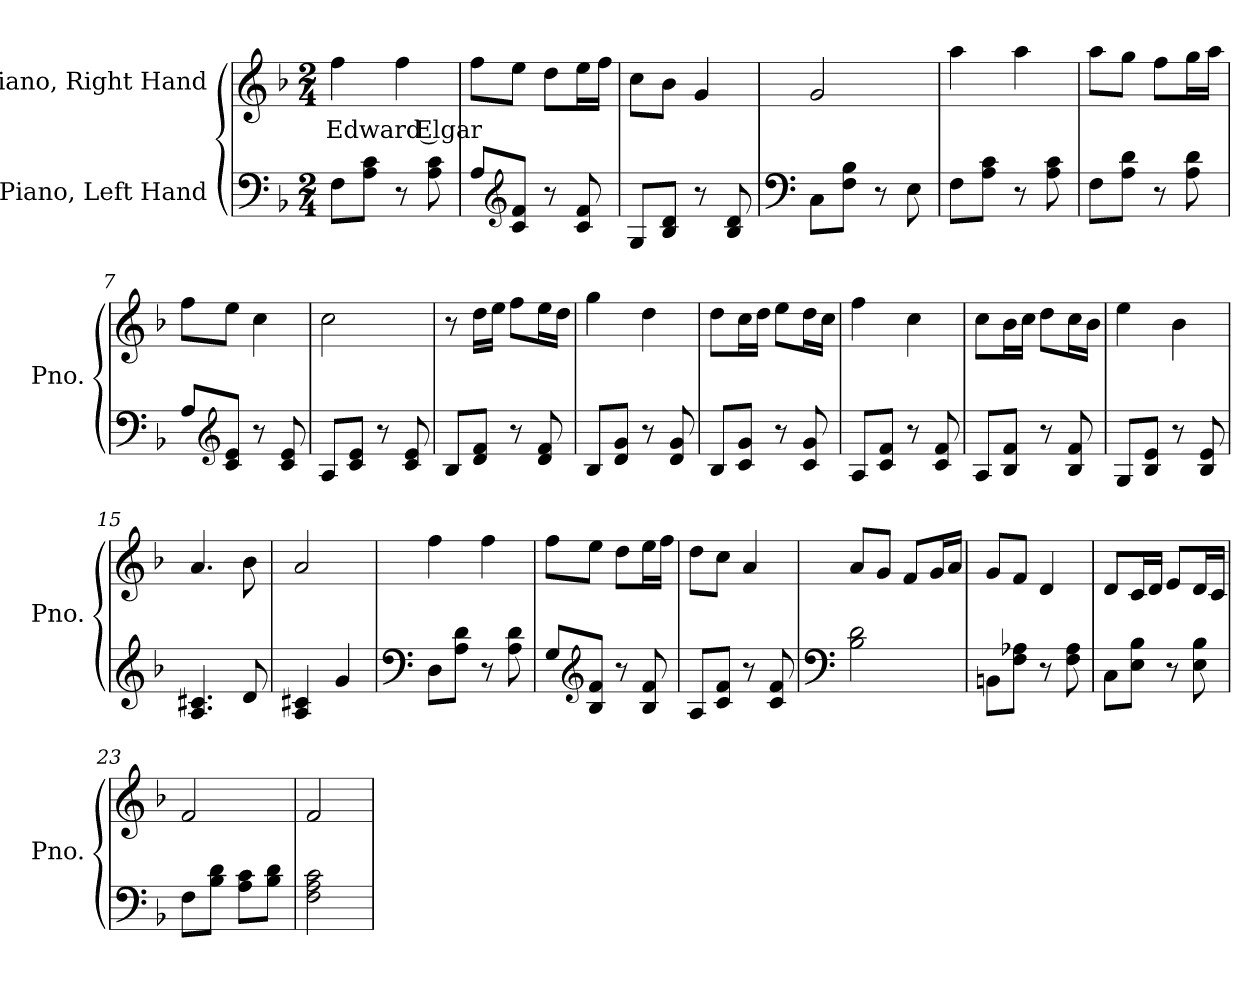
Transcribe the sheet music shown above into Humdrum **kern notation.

**kern	**kern	**text
*part2	*part1	*part1
*staff2	*staff1	*staff1
*I"Piano, Left Hand	*I"Piano, Right Hand	*
*I'Pno.	*I'Pno.	*
*clefF4	*clefG2	*
*k[b-]	*k[b-]	*
*M2/4	*M2/4	*
*MM100	*MM100	*
=1	=1	=1
!	!	!LO:LY:b
8F\L	4ff\	Edward Elgar
8A\ 8c\J	.	.
8r	4ff\	.
8A\ 8c\	.	.
=2	=2	=2
8A/L	8ff\L	.
*clefG2	*	*
8c/ 8f/J	8ee\J	.
8r	8dd\L	.
8c/ 8f/	16ee\L	.
.	16ff\JJ	.
=3	=3	=3
8G/L	8cc\L	.
8B-/ 8d/J	8b-\J	.
8r	4g/	.
8B-/ 8d/	.	.
=4	=4	=4
*clefF4	*	*
8C\L	2g/	.
8F\ 8B-\J	.	.
8r	.	.
8E\	.	.
=5	=5	=5
8F\L	4aa\	.
8A\ 8c\J	.	.
8r	4aa\	.
8A\ 8c\	.	.
!!LO:LB:g=z
=6	=6	=6
8F\L	8aa\L	.
8A\ 8d\J	8gg\J	.
8r	8ff\L	.
8A\ 8d\	16gg\L	.
.	16aa\JJ	.
=7	=7	=7
8A/L	8ff\L	.
*clefG2	*	*
8c/ 8e/J	8ee\J	.
8r	4cc\	.
8c/ 8e/	.	.
=8	=8	=8
8A/L	2cc\	.
8c/ 8e/J	.	.
8r	.	.
8c/ 8e/	.	.
=9	=9	=9
8B-/L	8r	.
8d/ 8f/J	16dd\LL	.
.	16ee\JJ	.
8r	8ff\L	.
8d/ 8f/	16ee\L	.
.	16dd\JJ	.
=10	=10	=10
8B-/L	4gg\	.
8d/ 8g/J	.	.
8r	4dd\	.
8d/ 8g/	.	.
=11	=11	=11
8B-/L	8dd\L	.
8c/ 8g/J	16cc\L	.
.	16dd\JJ	.
8r	8ee\L	.
8c/ 8g/	16dd\L	.
.	16cc\JJ	.
=12	=12	=12
8A/L	4ff\	.
8c/ 8f/J	.	.
8r	4cc\	.
8c/ 8f/	.	.
!!LO:LB:g=z
=13	=13	=13
8A/L	8cc\L	.
8B-/ 8f/J	16b-\L	.
.	16cc\JJ	.
8r	8dd\L	.
8B-/ 8f/	16cc\L	.
.	16b-\JJ	.
=14	=14	=14
8G/L	4ee\	.
8B-/ 8e/J	.	.
8r	4b-\	.
8B-/ 8e/	.	.
=15	=15	=15
4.A/ 4.c#X/	4.a/	.
8d/	8b-\	.
=16	=16	=16
4A/ 4c#X/	2a/	.
4g/	.	.
=17	=17	=17
*clefF4	*	*
8D\L	4ff\	.
8A\ 8d\J	.	.
8r	4ff\	.
8A\ 8d\	.	.
=18	=18	=18
8G/L	8ff\L	.
*clefG2	*	*
8B-/ 8f/J	8ee\J	.
8r	8dd\L	.
8B-/ 8f/	16ee\L	.
.	16ff\JJ	.
=19	=19	=19
8A/L	8dd\L	.
8c/ 8f/J	8cc\J	.
8r	4a/	.
8c/ 8f/	.	.
!!LO:LB:g=z
=20	=20	=20
*clefF4	*	*
2B-\ 2d\	8a/L	.
.	8g/J	.
.	8f/L	.
.	16g/L	.
.	16a/JJ	.
=21	=21	=21
8BBn\L	8g/L	.
8F\ 8A-X\J	8f/J	.
8r	4d/	.
8F\ 8A-\	.	.
=22	=22	=22
8C\L	8d/L	.
8E\ 8B-\J	16c/L	.
.	16d/JJ	.
8r	8e/L	.
8E\ 8B-\	16d/L	.
.	16c/JJ	.
=23	=23	=23
8F\L	2f/	.
8B-\ 8d\J	.	.
8A\ 8c\L	.	.
8B-\ 8d\J	.	.
=24	=24	=24
2F\ 2A\ 2c\	2f/	.
=	=	=
*-	*-	*-
